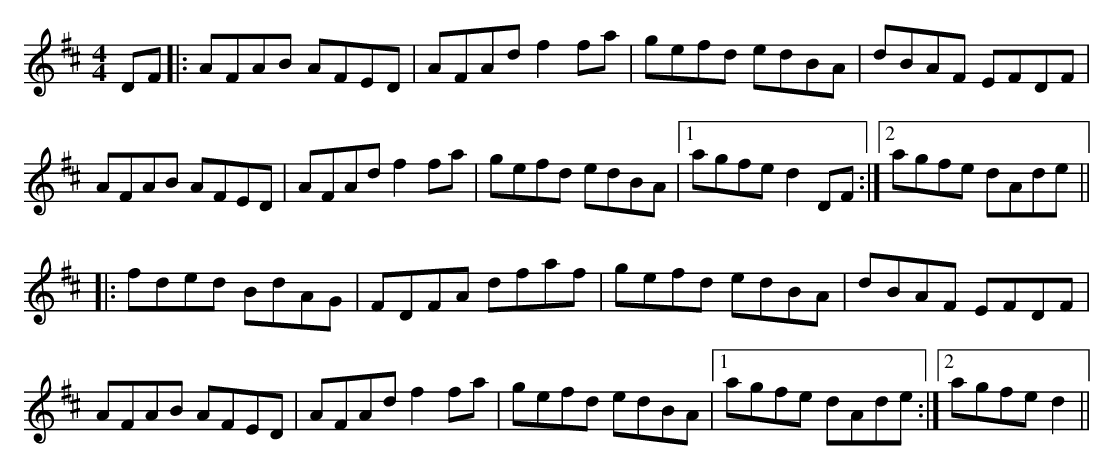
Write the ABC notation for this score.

X:1
M:4/4
K:D
DF|:AFAB AFED|AFAd f2fa|gefd edBA|dBAF EFDF|
AFAB AFED|AFAd f2fa|gefd edBA|1 agfe d2 DF:|2 agfe dAde||
|:fded BdAG|FDFA dfaf|gefd edBA|dBAF EFDF|
AFAB AFED|AFAd f2fa|gefd edBA|1 agfe dAde:|2 agfe d2||
